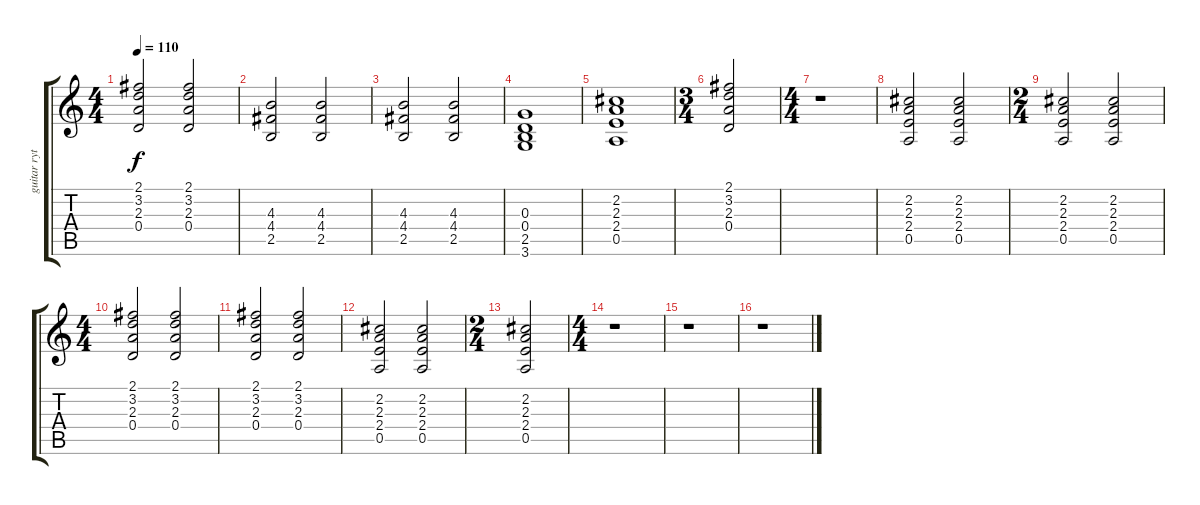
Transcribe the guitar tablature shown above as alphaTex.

\track ("guitar rythmique" "guitar ryt") {instrument acousticguitarnylon}
\staff {score tabs}
\tuning (E4 B3 G3 D3 A2 E2) {hide}
\ts (4 4)
\tempo 110
\clef g2
\ks c
(2.1 3.2 2.3 0.4).2{dy f} (2.1 3.2 2.3 0.4).2 |
(4.3 4.4 2.5).2 (4.3 4.4 2.5).2 |
(4.3 4.4 2.5).2 (4.3 4.4 2.5).2 |
(0.3 0.4 2.5 3.6).1 |
(2.2 2.3 2.4 0.5).1 |
\ts (3 4)
(2.1 3.2 2.3 0.4).2 |
\ts (4 4)
r.1 |
(2.2 2.3 2.4 0.5).2 (2.2 2.3 2.4 0.5).2 |
\ts (2 4)
(2.2 2.3 2.4 0.5).2 (2.2 2.3 2.4 0.5).2 |
\ts (4 4)
(2.1 3.2 2.3 0.4).2 (2.1 3.2 2.3 0.4).2 |
(2.1 3.2 2.3 0.4).2 (2.1 3.2 2.3 0.4).2 |
(2.2 2.3 2.4 0.5).2 (2.2 2.3 2.4 0.5).2 |
\ts (2 4)
(2.2 2.3 2.4 0.5).2 |
\ts (4 4)
r.1 |
r.1 |
r.1
